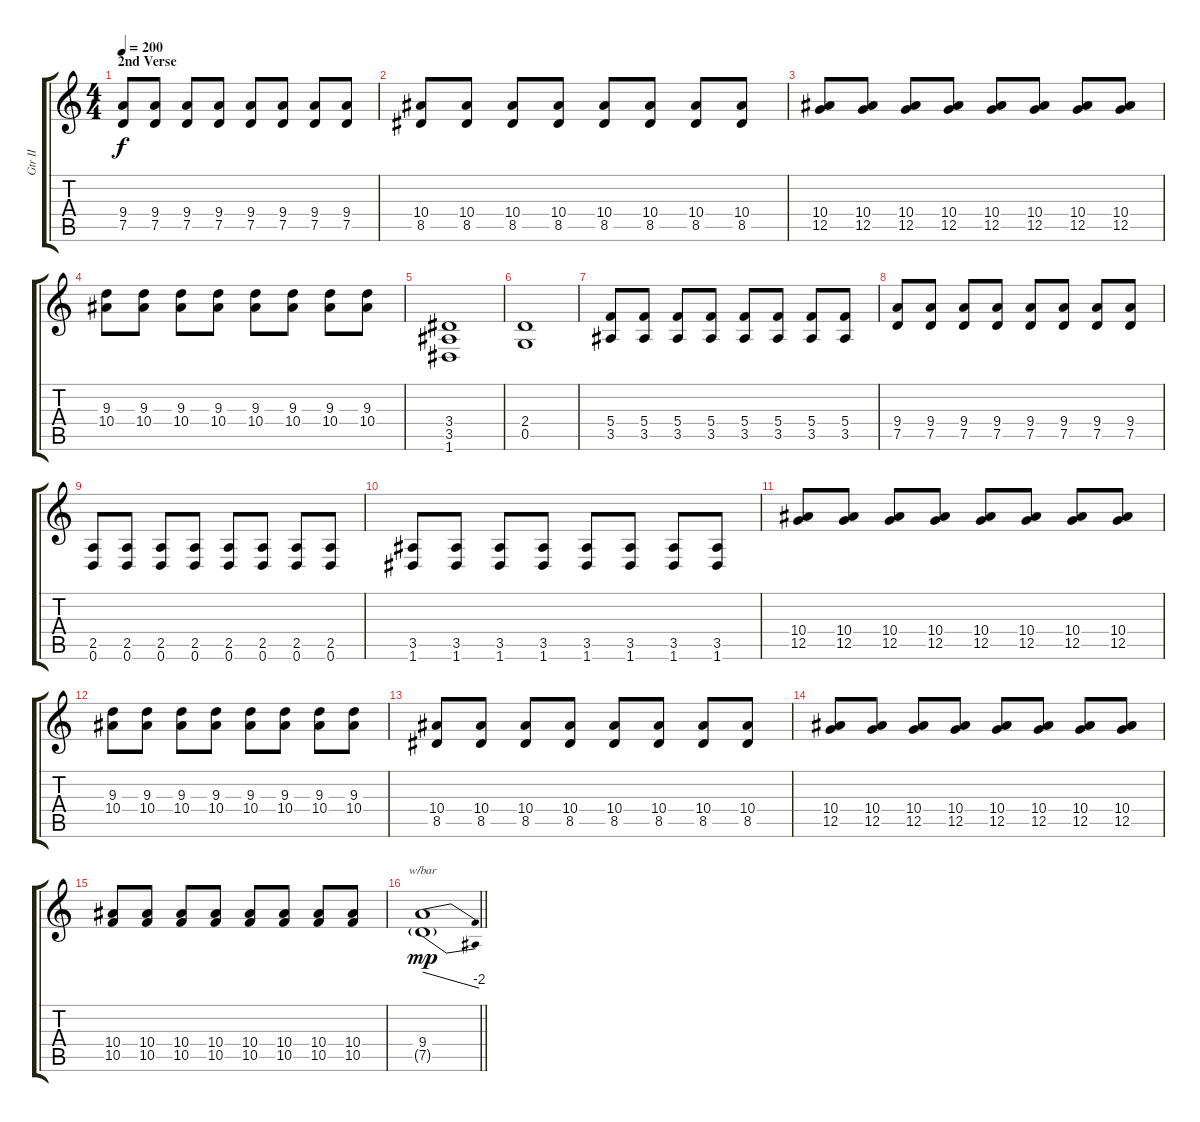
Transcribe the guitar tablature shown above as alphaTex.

\track ("Gtr II" "Gtr II") {instrument distortionguitar}
\staff {score tabs}
\tuning (D4 A3 F3 C3 G2 D2) {hide}
\ts (4 4)
\section ("" "2nd Verse")
\tempo 200
\clef g2
\ks c
(9.4 7.5).8{dy f} (9.4 7.5).8 (9.4 7.5).8 (9.4 7.5).8 (9.4 7.5).8 (9.4 7.5).8 (9.4 7.5).8 (9.4 7.5).8 |
(10.4 8.5).8 (10.4 8.5).8 (10.4 8.5).8 (10.4 8.5).8 (10.4 8.5).8 (10.4 8.5).8 (10.4 8.5).8 (10.4 8.5).8 |
(10.4 12.5).8 (10.4 12.5).8 (10.4 12.5).8 (10.4 12.5).8 (10.4 12.5).8 (10.4 12.5).8 (10.4 12.5).8 (10.4 12.5).8 |
(9.3 10.4).8 (9.3 10.4).8 (9.3 10.4).8 (9.3 10.4).8 (9.3 10.4).8 (9.3 10.4).8 (9.3 10.4).8 (9.3 10.4).8 |
(3.4 3.5 1.6).1 |
(2.4 0.5).1 |
(5.4 3.5).8 (5.4 3.5).8 (5.4 3.5).8 (5.4 3.5).8 (5.4 3.5).8 (5.4 3.5).8 (5.4 3.5).8 (5.4 3.5).8 |
(9.4 7.5).8 (9.4 7.5).8 (9.4 7.5).8 (9.4 7.5).8 (9.4 7.5).8 (9.4 7.5).8 (9.4 7.5).8 (9.4 7.5).8 |
(2.5 0.6).8 (2.5 0.6).8 (2.5 0.6).8 (2.5 0.6).8 (2.5 0.6).8 (2.5 0.6).8 (2.5 0.6).8 (2.5 0.6).8 |
(3.5 1.6).8 (3.5 1.6).8 (3.5 1.6).8 (3.5 1.6).8 (3.5 1.6).8 (3.5 1.6).8 (3.5 1.6).8 (3.5 1.6).8 |
(10.4 12.5).8 (10.4 12.5).8 (10.4 12.5).8 (10.4 12.5).8 (10.4 12.5).8 (10.4 12.5).8 (10.4 12.5).8 (10.4 12.5).8 |
(9.3 10.4).8 (9.3 10.4).8 (9.3 10.4).8 (9.3 10.4).8 (9.3 10.4).8 (9.3 10.4).8 (9.3 10.4).8 (9.3 10.4).8 |
(10.4 8.5).8 (10.4 8.5).8 (10.4 8.5).8 (10.4 8.5).8 (10.4 8.5).8 (10.4 8.5).8 (10.4 8.5).8 (10.4 8.5).8 |
(10.4 12.5).8 (10.4 12.5).8 (10.4 12.5).8 (10.4 12.5).8 (10.4 12.5).8 (10.4 12.5).8 (10.4 12.5).8 (10.4 12.5).8 |
(10.4 10.5).8 (10.4 10.5).8 (10.4 10.5).8 (10.4 10.5).8 (10.4 10.5).8 (10.4 10.5).8 (10.4 10.5).8 (10.4 10.5).8 |
\barLineRight lightlight
(9.4 7.5{g}).1{tbe (dive default 0 0 60 -8) dy mp}
